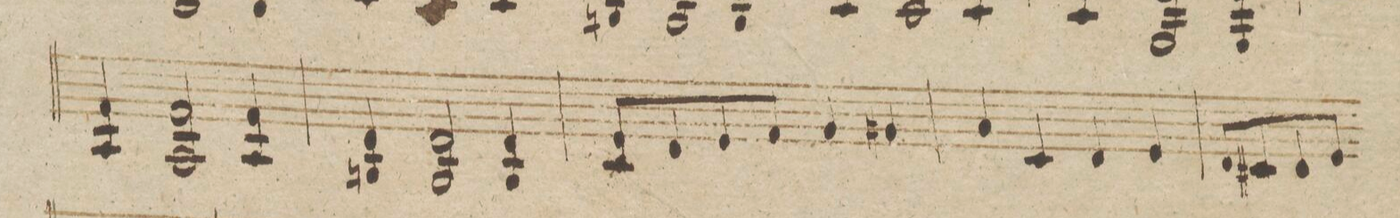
**kern	**dynam
*I"Violino 2do	*
*clefG2	*
*k[b-]	*
*met(c)	*
*M4/4	*
4f/ 4A/	.
2f/ 2A/	.
4f/ 4A/	.
=190	=190
4d/ 4Bn/	.
2d/ 2B/	.
4d/ 4B/	.
=191	=191
8e/L 8c/	.
8d/	.
8e/	.
8f/J	.
4g/	.
4g#X/	.
=192	=192
4a/	.
4c/	.
4d/	.
4e/	.
=193	=193
8d/L	.
8c#X/	.
8d/	.
8e/J	.
*-	*-
